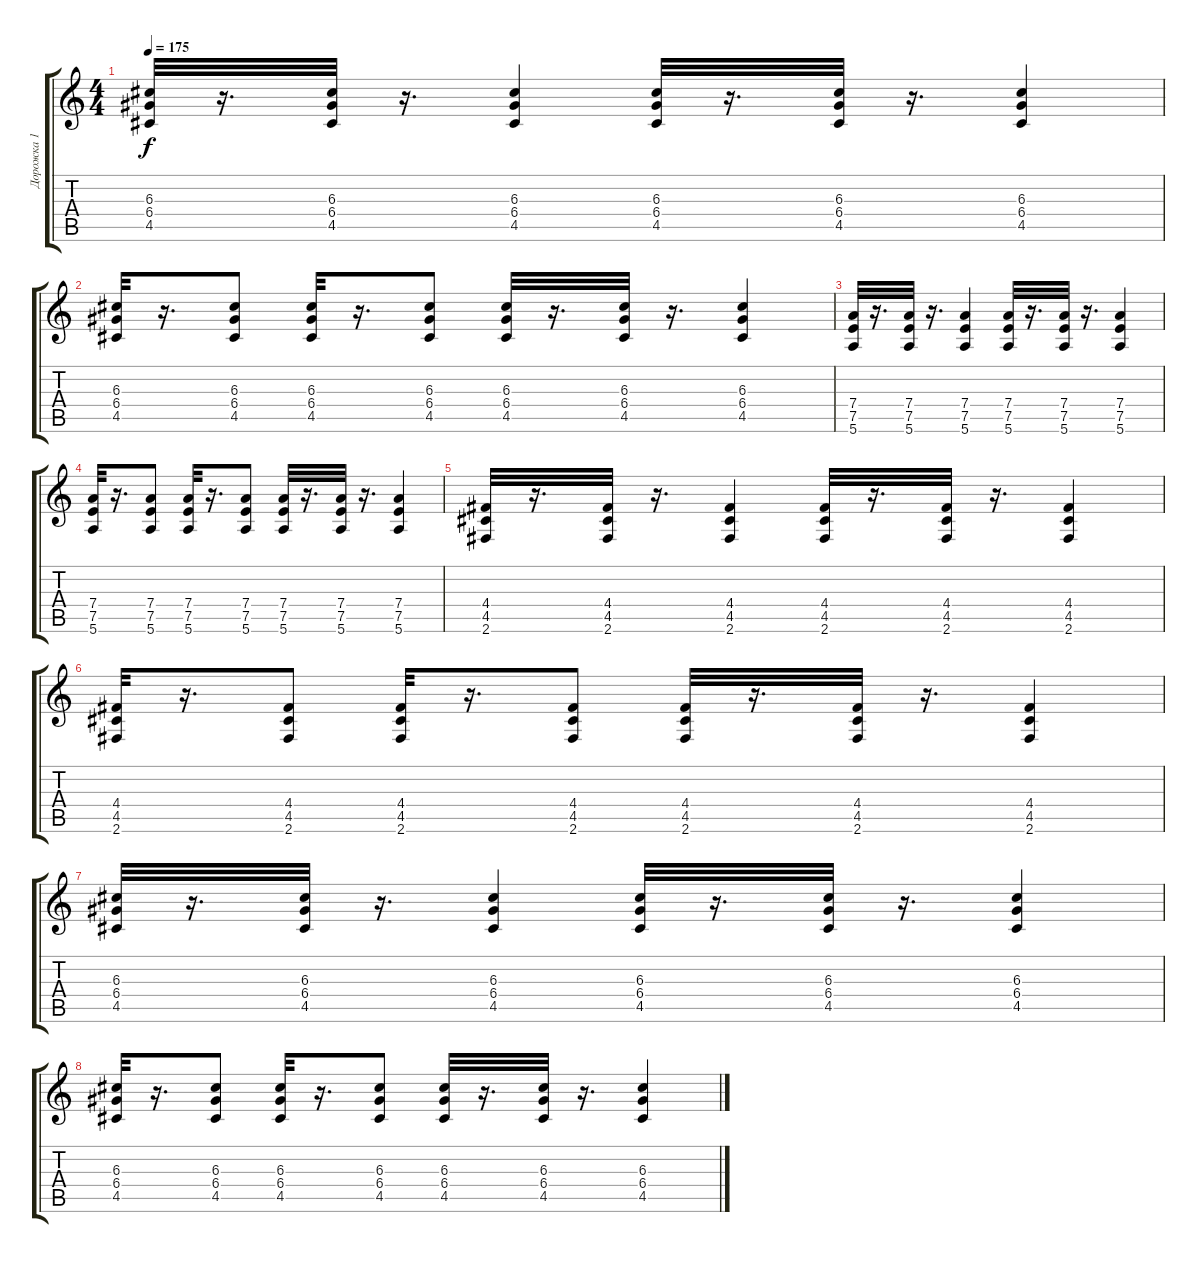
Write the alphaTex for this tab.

\track ("Дорожка 1" "Дорожка 1") {instrument distortionguitar}
\staff {score tabs}
\tuning (E4 B3 G3 D3 A2 E2) {hide}
\ts (4 4)
\tempo 175
\clef g2
\ks c
(6.3 6.4 4.5).32{dy f} r.16{d} (6.3 6.4 4.5).32 r.16{d} (6.3 6.4 4.5).4 (6.3 6.4 4.5).32 r.16{d} (6.3 6.4 4.5).32 r.16{d} (6.3 6.4 4.5).4 |
(6.3 6.4 4.5).32 r.16{d} (6.3 6.4 4.5).8 (6.3 6.4 4.5).32 r.16{d} (6.3 6.4 4.5).8 (6.3 6.4 4.5).32 r.16{d} (6.3 6.4 4.5).32 r.16{d} (6.3 6.4 4.5).4 |
(7.4 7.5 5.6).32 r.16{d} (7.4 7.5 5.6).32 r.16{d} (7.4 7.5 5.6).4 (7.4 7.5 5.6).32 r.16{d} (7.4 7.5 5.6).32 r.16{d} (7.4 7.5 5.6).4 |
(7.4 7.5 5.6).32 r.16{d} (7.4 7.5 5.6).8 (7.4 7.5 5.6).32 r.16{d} (7.4 7.5 5.6).8 (7.4 7.5 5.6).32 r.16{d} (7.4 7.5 5.6).32 r.16{d} (7.4 7.5 5.6).4 |
(4.4 4.5 2.6).32 r.16{d} (4.4 4.5 2.6).32 r.16{d} (4.4 4.5 2.6).4 (4.4 4.5 2.6).32 r.16{d} (4.4 4.5 2.6).32 r.16{d} (4.4 4.5 2.6).4 |
(4.4 4.5 2.6).32 r.16{d} (4.4 4.5 2.6).8 (4.4 4.5 2.6).32 r.16{d} (4.4 4.5 2.6).8 (4.4 4.5 2.6).32 r.16{d} (4.4 4.5 2.6).32 r.16{d} (4.4 4.5 2.6).4 |
(6.3 6.4 4.5).32 r.16{d} (6.3 6.4 4.5).32 r.16{d} (6.3 6.4 4.5).4 (6.3 6.4 4.5).32 r.16{d} (6.3 6.4 4.5).32 r.16{d} (6.3 6.4 4.5).4 |
(6.3 6.4 4.5).32 r.16{d} (6.3 6.4 4.5).8 (6.3 6.4 4.5).32 r.16{d} (6.3 6.4 4.5).8 (6.3 6.4 4.5).32 r.16{d} (6.3 6.4 4.5).32 r.16{d} (6.3 6.4 4.5).4
